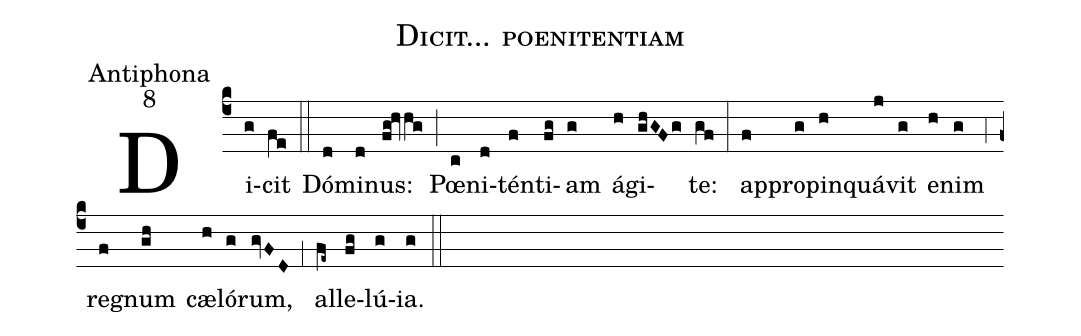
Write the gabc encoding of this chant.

name:Dicit... poenitentiam;
office-part:Antiphona;
mode:8;
%%
(c4) Di(g)cit(fe) (::) Dó(d)mi(d)nus:(fg!hvhg) (;) Pœ(c)ni(d)tén(f)ti(fg)am(g) á(h)gi(ghGFg)te:(gf) (:) ap(f)pro(g)pin(h)quá(j)vit(g) e(h)nim(g) (;4) re(f)gnum(gh) cæ(h)ló(g)rum,(gvFD) (;1) al(fe~)le(fg)lú(g)ia.(g) (::)
